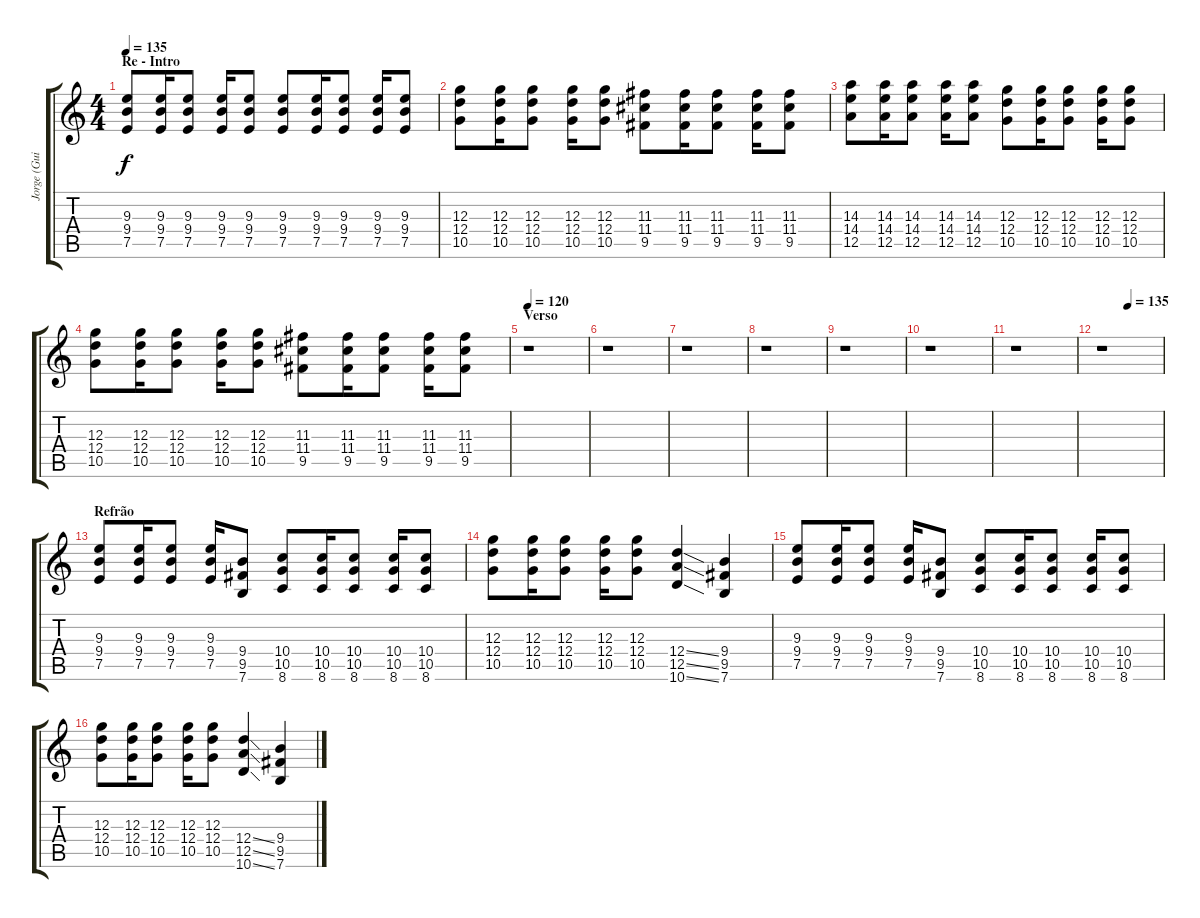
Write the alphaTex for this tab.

\track ("Jorge (Guitarra)" "Jorge (Gui") {instrument distortionguitar}
\staff {score tabs}
\tuning (E4 B3 G3 D3 A2 E2) {hide}
\ts (4 4)
\section ("" "Re - Intro")
\tempo 135
\clef g2
\ks c
(9.3 9.4 7.5).8{dy f} (9.3 9.4 7.5).16 (9.3 9.4 7.5).8 (9.3 9.4 7.5).16 (9.3 9.4 7.5).8 (9.3 9.4 7.5).8 (9.3 9.4 7.5).16 (9.3 9.4 7.5).8 (9.3 9.4 7.5).16 (9.3 9.4 7.5).8 |
(12.3 12.4 10.5).8 (12.3 12.4 10.5).16 (12.3 12.4 10.5).8 (12.3 12.4 10.5).16 (12.3 12.4 10.5).8 (11.3 11.4 9.5).8 (11.3 11.4 9.5).16 (11.3 11.4 9.5).8 (11.3 11.4 9.5).16 (11.3 11.4 9.5).8 |
(14.3 14.4 12.5).8 (14.3 14.4 12.5).16 (14.3 14.4 12.5).8 (14.3 14.4 12.5).16 (14.3 14.4 12.5).8 (12.3 12.4 10.5).8 (12.3 12.4 10.5).16 (12.3 12.4 10.5).8 (12.3 12.4 10.5).16 (12.3 12.4 10.5).8 |
(12.3 12.4 10.5).8 (12.3 12.4 10.5).16 (12.3 12.4 10.5).8 (12.3 12.4 10.5).16 (12.3 12.4 10.5).8 (11.3 11.4 9.5).8 (11.3 11.4 9.5).16 (11.3 11.4 9.5).8 (11.3 11.4 9.5).16 (11.3 11.4 9.5).8 |
\section ("" "Verso")
\tempo 120
r.1 |
r.1 |
r.1 |
r.1 |
r.1 |
r.1 |
r.1 |
\tempo (135 0.4375)
r.1 |
\section ("" "Refrão")
(9.3 9.4 7.5).8 (9.3 9.4 7.5).16 (9.3 9.4 7.5).8 (9.3 9.4 7.5).16 (9.4 9.5 7.6).8 (10.4 10.5 8.6).8 (10.4 10.5 8.6).16 (10.4 10.5 8.6).8 (10.4 10.5 8.6).16 (10.4 10.5 8.6).8 |
(12.3 12.4 10.5).8 (12.3 12.4 10.5).16 (12.3 12.4 10.5).8 (12.3 12.4 10.5).16 (12.3 12.4 10.5).8 (12.4{ss} 12.5{ss} 10.6{ss}).4 (9.4 9.5 7.6).4 |
(9.3 9.4 7.5).8 (9.3 9.4 7.5).16 (9.3 9.4 7.5).8 (9.3 9.4 7.5).16 (9.4 9.5 7.6).8 (10.4 10.5 8.6).8 (10.4 10.5 8.6).16 (10.4 10.5 8.6).8 (10.4 10.5 8.6).16 (10.4 10.5 8.6).8 |
(12.3 12.4 10.5).8 (12.3 12.4 10.5).16 (12.3 12.4 10.5).8 (12.3 12.4 10.5).16 (12.3 12.4 10.5).8 (12.4{ss} 12.5{ss} 10.6{ss}).4 (9.4 9.5 7.6).4
